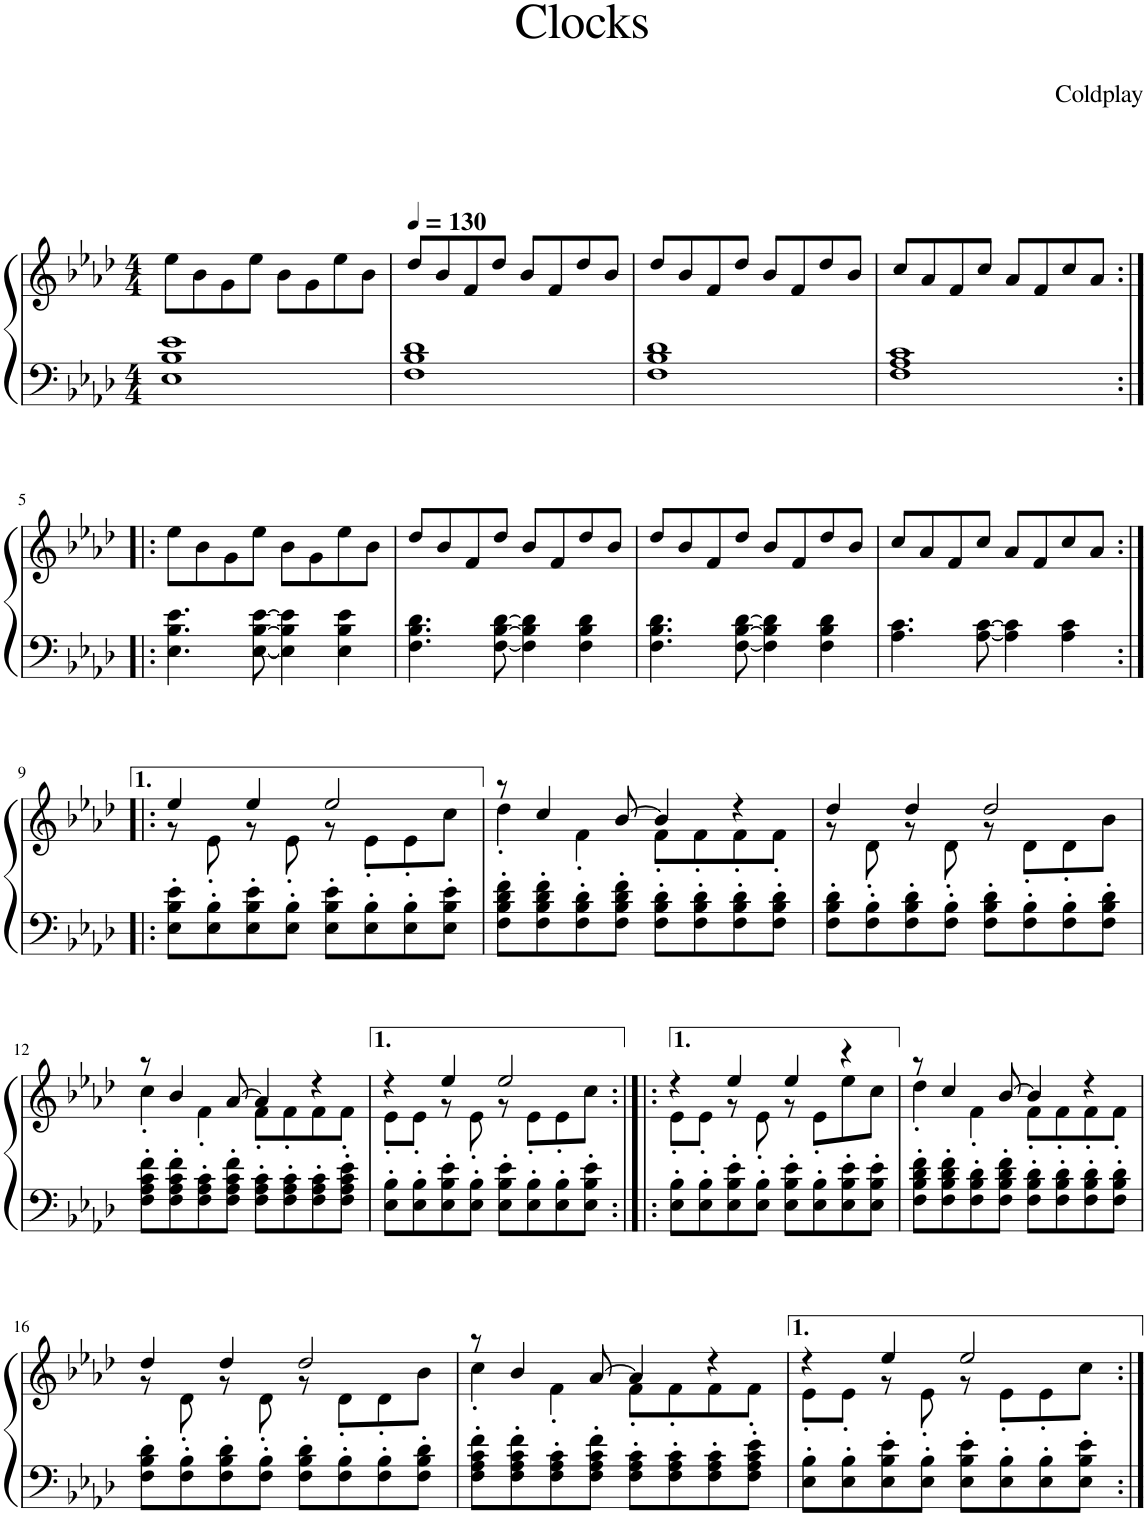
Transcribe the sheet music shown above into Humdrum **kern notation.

**kern	**kern
*part1	*part1
*staff2	*staff1
*I"Piano, MIDI Region	*
*I'Pia.	*
*clefF4	*clefG2
*k[b-e-a-d-]	*k[b-e-a-d-]
*M4/4	*M4/4
=1	=1
1E- 1B- 1e-	8ee-\L
.	8b-\
.	8g\
.	8ee-\J
.	8b-\L
.	8g\
.	8ee-\
.	8b-\J
=2	=2
*	*MM130
1F 1B- 1d-	8dd-/L
.	8b-/
.	8f/
.	8dd-/J
.	8b-/L
.	8f/
.	8dd-/
.	8b-/J
=3	=3
1F 1B- 1d-	8dd-/L
.	8b-/
.	8f/
.	8dd-/J
.	8b-/L
.	8f/
.	8dd-/
.	8b-/J
=4	=4
1F 1A- 1c	8cc/L
.	8a-/
.	8f/
.	8cc/J
.	8a-/L
.	8f/
.	8cc/
.	8a-/J
!!LO:LB:g=z
=5:|!|:	=5:|!|:
4.E-\ 4.B-\ 4.e-\	8ee-\L
.	8b-\
.	8g\
[8E-\ [8B-\ [8e-\	8ee-\J
4E-\] 4B-\] 4e-\]	8b-\L
.	8g\
4E-\ 4B-\ 4e-\	8ee-\
.	8b-\J
=6	=6
4.F\ 4.B-\ 4.d-\	8dd-/L
.	8b-/
.	8f/
[8F\ [8B-\ [8d-\	8dd-/J
4F\] 4B-\] 4d-\]	8b-/L
.	8f/
4F\ 4B-\ 4d-\	8dd-/
.	8b-/J
=7	=7
4.F\ 4.B-\ 4.d-\	8dd-/L
.	8b-/
.	8f/
[8F\ [8B-\ [8d-\	8dd-/J
4F\] 4B-\] 4d-\]	8b-/L
.	8f/
4F\ 4B-\ 4d-\	8dd-/
.	8b-/J
=8	=8
4.A-\ 4.c\	8cc/L
.	8a-/
.	8f/
[8A-\ [8c\	8cc/J
4A-\] 4c\]	8a-/L
.	8f/
4A-\ 4c\	8cc/
.	8a-/J
!!LO:LB:g=z
=9:|!|:	=9:|!|:
*	*^
8E-\' 8B-\' 8e-\'L	4ee-/	8r
8E-\' 8B-\'	.	8e-'\
8E-\' 8B-\' 8e-\'	4ee-/	8r
8E-\' 8B-\'J	.	8e-'\
8E-\' 8B-\' 8e-\'L	2ee-/	8r
8E-\' 8B-\'	.	8e-'\L
8E-\' 8B-\'	.	8e-'\
8E-\' 8B-\' 8e-\'J	.	8cc\J
=10	=10	=10
8F\' 8B-\' 8d-\' 8f\'L	8r	4dd-'\
8F\' 8B-\' 8d-\' 8f\'	4cc/	.
8F\' 8B-\' 8d-\'	.	4f'\
8F\' 8B-\' 8d-\' 8f\'J	[8b-/	.
8F\' 8B-\' 8d-\'L	4b-/]	8f'\L
8F\' 8B-\' 8d-\'	.	8f'\
8F\' 8B-\' 8d-\'	4r	8f'\
8F\' 8B-\' 8d-\'J	.	8f'\J
=11	=11	=11
8F\' 8B-\' 8d-\'L	4dd-/	8r
8F\' 8B-\'	.	8d-'\
8F\' 8B-\' 8d-\'	4dd-/	8r
8F\' 8B-\'J	.	8d-'\
8F\' 8B-\' 8d-\'L	2dd-/	8r
8F\' 8B-\'	.	8d-'\L
8F\' 8B-\'	.	8d-'\
8F\' 8B-\' 8d-\'J	.	8b-\J
!!LO:LB:g=z	!!
=12	=12	=12
8F\' 8A-\' 8c\' 8f\'L	8r	4cc'\
8F\' 8A-\' 8c\' 8f\'	4b-/	.
8F\' 8A-\' 8c\'	.	4f'\
8F\' 8A-\' 8c\' 8f\'J	[8a-/	.
8F\' 8A-\' 8c\'L	4a-/]	8f'\L
8F\' 8A-\' 8c\'	.	8f'\
8F\' 8A-\' 8c\'	4r	8f\
8F\' 8A-\' 8c\' 8e-\'J	.	8f'\J
=13	=13	=13
8E-\' 8B-\'L	4r	8e-'\L
8E-\' 8B-\'	.	8e-'\J
8E-\' 8B-\' 8e-\'	4ee-/	8r
8E-\' 8B-\'J	.	8e-'\
8E-\' 8B-\' 8e-\'L	2ee-/	8r
8E-\' 8B-\'	.	8e-'\L
8E-\' 8B-\'	.	8e-'\
8E-\' 8B-\' 8e-\'J	.	8cc\J
=14:|!|:	=14:|!|:	=14:|!|:
8E-\' 8B-\'L	4r	8e-'\L
8E-\' 8B-\'	.	8e-'\J
8E-\' 8B-\' 8e-\'	4ee-/	8r
8E-\' 8B-\'J	.	8e-'\
8E-\' 8B-\' 8e-\'L	4ee-/	8r
8E-\' 8B-\'	.	8e-'\L
8E-\' 8B-\' 8e-\'	4r	8ee-\
8E-\' 8B-\' 8e-\'J	.	8cc\J
=15	=15	=15
8F\' 8B-\' 8d-\' 8f\'L	8r	4dd-'\
8F\' 8B-\' 8d-\' 8f\'	4cc/	.
8F\' 8B-\' 8d-\'	.	4f'\
8F\' 8B-\' 8d-\' 8f\'J	[8b-/	.
8F\' 8B-\' 8d-\'L	4b-/]	8f'\L
8F\' 8B-\' 8d-\'	.	8f'\
8F\' 8B-\' 8d-\'	4r	8f'\
8F\' 8B-\' 8d-\'J	.	8f'\J
!!LO:LB:g=z	!!
=16	=16	=16
8F\' 8B-\' 8d-\'L	4dd-/	8r
8F\' 8B-\'	.	8d-'\
8F\' 8B-\' 8d-\'	4dd-/	8r
8F\' 8B-\'J	.	8d-'\
8F\' 8B-\' 8d-\'L	2dd-/	8r
8F\' 8B-\'	.	8d-'\L
8F\' 8B-\'	.	8d-'\
8F\' 8B-\' 8d-\'J	.	8b-\J
=17	=17	=17
8F\' 8A-\' 8c\' 8f\'L	8r	4cc'\
8F\' 8A-\' 8c\' 8f\'	4b-/	.
8F\' 8A-\' 8c\'	.	4f'\
8F\' 8A-\' 8c\' 8f\'J	[8a-/	.
8F\' 8A-\' 8c\'L	4a-/]	8f'\L
8F\' 8A-\' 8c\'	.	8f'\
8F\' 8A-\' 8c\'	4r	8f\
8F\' 8A-\' 8c\' 8e-\'J	.	8f'\J
=18	=18	=18
8E-\' 8B-\'L	4r	8e-'\L
8E-\' 8B-\'	.	8e-'\J
8E-\' 8B-\' 8e-\'	4ee-/	8r
8E-\' 8B-\'J	.	8e-'\
8E-\' 8B-\' 8e-\'L	2ee-/	8r
8E-\' 8B-\'	.	8e-'\L
8E-\' 8B-\'	.	8e-'\
8E-\' 8B-\' 8e-\'J	.	8cc\J
*	*v	*v
=:|!	=:|!
*-	*-
